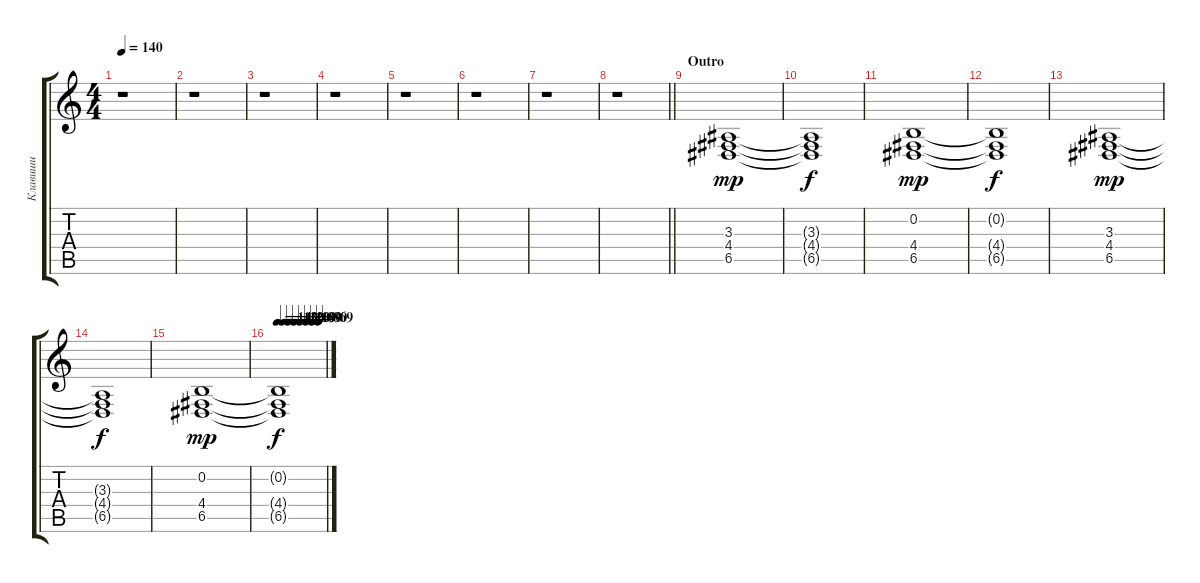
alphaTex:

\track ("Клавиши" "Клавиши") {instrument stringensemble1}
\staff {score tabs}
\tuning (E4 B3 G3 D3 A2 E2) {hide}
\ts (4 4)
\tempo 140
\clef g2
\ks c
r.1{dy f} |
r.1 |
r.1 |
r.1 |
r.1 |
r.1 |
r.1 |
\barLineRight lightlight
r.1 |
\section ("" "Outro")
(3.3 4.4 6.5).1{dy mp} |
(3.3{t} 4.4{t} 6.5{t}).1{dy f} |
(0.2 4.4 6.5).1{dy mp} |
(0.2{t} 4.4{t} 6.5{t}).1{dy f} |
(3.3 4.4 6.5).1{dy mp} |
(3.3{t} 4.4{t} 6.5{t}).1{dy f} |
(0.2 4.4 6.5).1{dy mp} |
\tempo 140
\tempo (130 0.125)
\tempo (120 0.25)
\tempo (109 0.375)
\tempo (100 0.5)
\tempo (89 0.625)
\tempo (80 0.75)
\tempo (69 0.875)
(0.2{t} 4.4{t} 6.5{t}).1{dy f}
